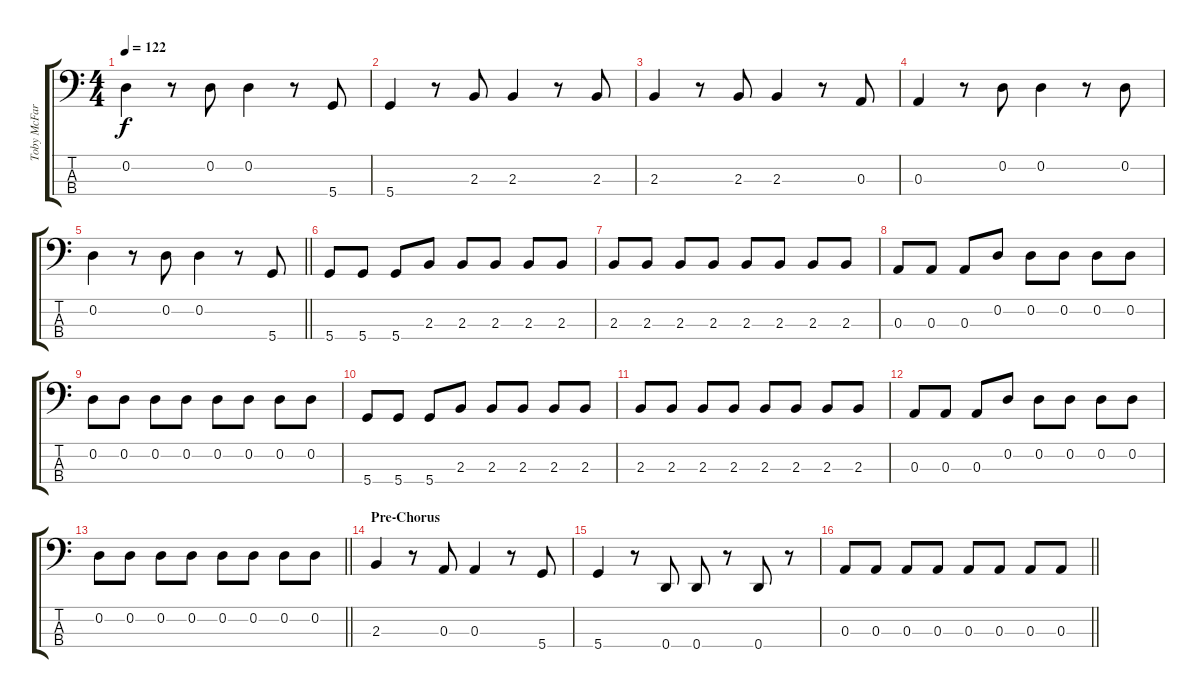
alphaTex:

\track ("Toby McFarlaine: Bass" "Toby McFar") {instrument electricbassfinger}
\staff {score tabs}
\tuning (G2 D2 A1 D1) {hide}
\ts (4 4)
\tempo 122
\clef f4
\ks c
0.2.4{dy f} r.8 0.2.8 0.2.4 r.8 5.4.8 |
5.4.4 r.8 2.3.8 2.3.4 r.8 2.3.8 |
2.3.4 r.8 2.3.8 2.3.4 r.8 0.3.8 |
0.3.4 r.8 0.2.8 0.2.4 r.8 0.2.8 |
\barLineRight lightlight
0.2.4 r.8 0.2.8 0.2.4 r.8 5.4.8 |
5.4.8 5.4.8 5.4.8 2.3.8 2.3.8 2.3.8 2.3.8 2.3.8 |
2.3.8 2.3.8 2.3.8 2.3.8 2.3.8 2.3.8 2.3.8 2.3.8 |
0.3.8 0.3.8 0.3.8 0.2.8 0.2.8 0.2.8 0.2.8 0.2.8 |
0.2.8 0.2.8 0.2.8 0.2.8 0.2.8 0.2.8 0.2.8 0.2.8 |
5.4.8 5.4.8 5.4.8 2.3.8 2.3.8 2.3.8 2.3.8 2.3.8 |
2.3.8 2.3.8 2.3.8 2.3.8 2.3.8 2.3.8 2.3.8 2.3.8 |
0.3.8 0.3.8 0.3.8 0.2.8 0.2.8 0.2.8 0.2.8 0.2.8 |
\barLineRight lightlight
0.2.8 0.2.8 0.2.8 0.2.8 0.2.8 0.2.8 0.2.8 0.2.8 |
\section ("" "Pre-Chorus")
2.3.4 r.8 0.3.8 0.3.4 r.8 5.4.8 |
5.4.4 r.8 0.4.8 0.4.8 r.8 0.4.8 r.8 |
\barLineRight lightlight
0.3.8 0.3.8 0.3.8 0.3.8 0.3.8 0.3.8 0.3.8 0.3.8
